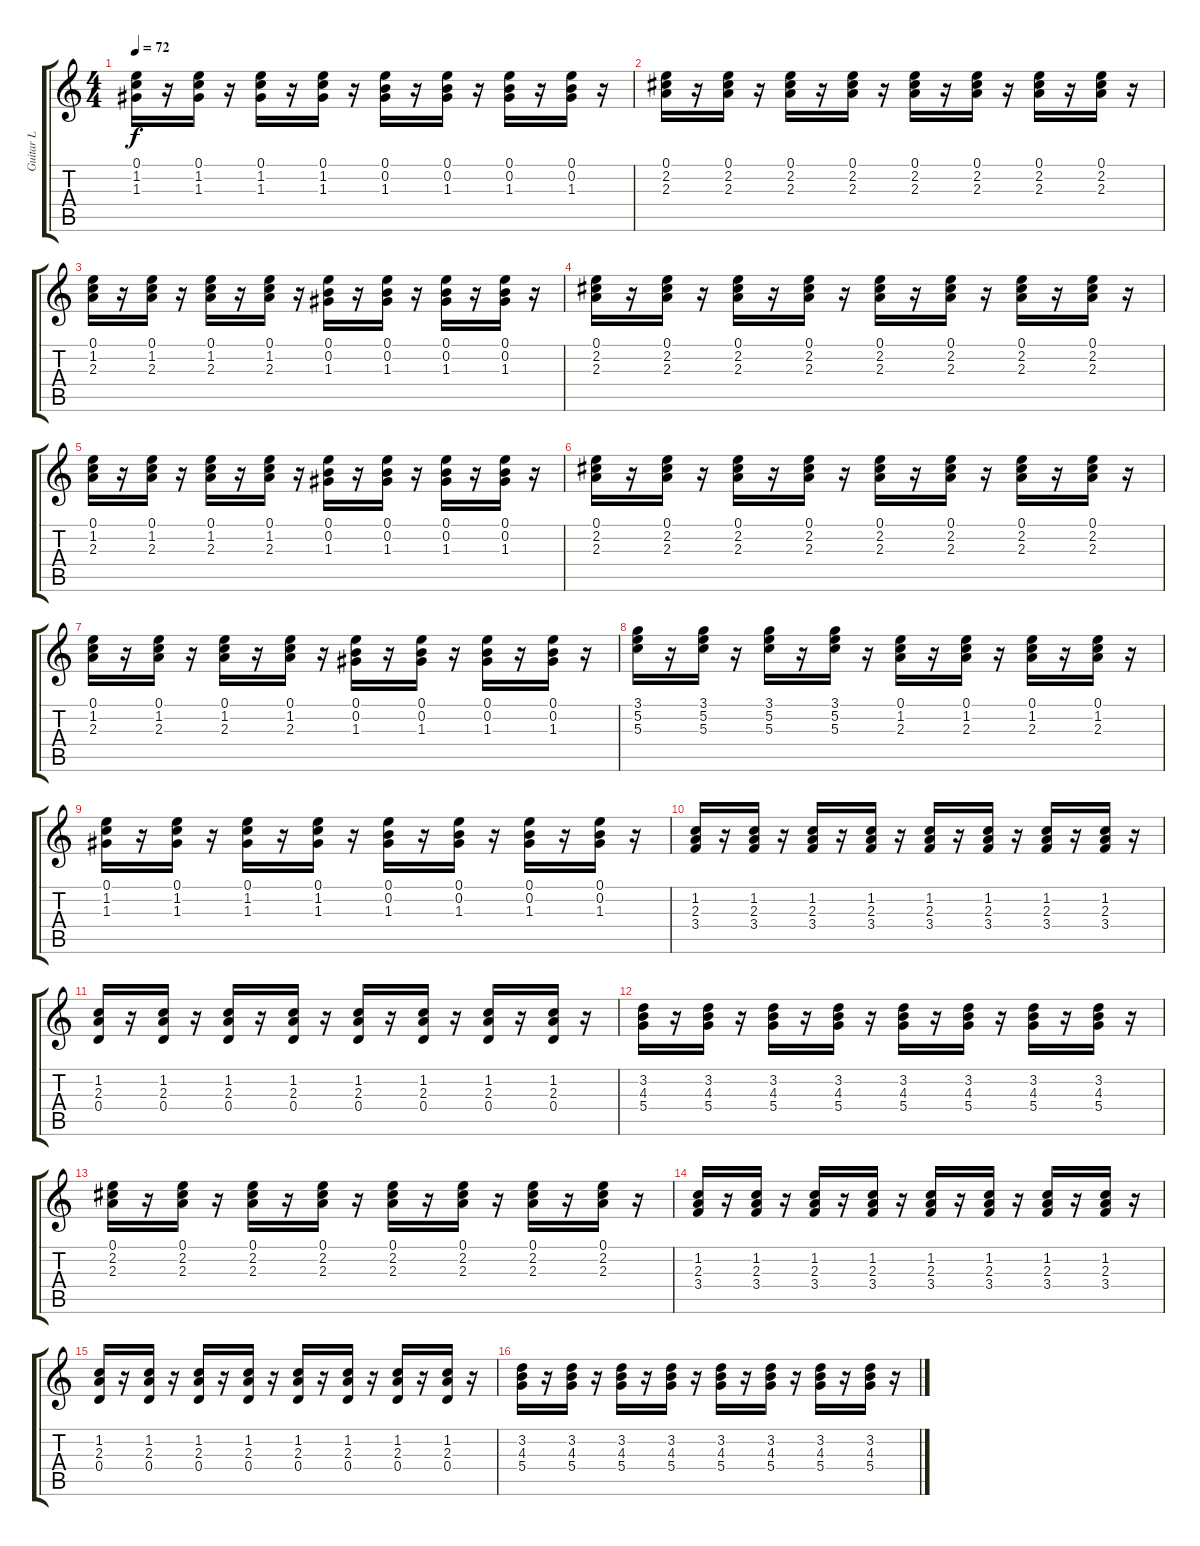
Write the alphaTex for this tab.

\track ("Guitar L" "Guitar L") {instrument acousticguitarsteel}
\staff {score tabs}
\tuning (E4 B3 G3 D3 A2 E2) {hide}
\ts (4 4)
\tempo 72
\clef g2
\ks c
(0.1 1.2 1.3).16{dy f} r.16 (0.1 1.2 1.3).16 r.16 (0.1 1.2 1.3).16 r.16 (0.1 1.2 1.3).16 r.16 (0.1 0.2 1.3).16 r.16 (0.1 0.2 1.3).16 r.16 (0.1 0.2 1.3).16 r.16 (0.1 0.2 1.3).16 r.16 |
(0.1 2.2 2.3).16 r.16 (0.1 2.2 2.3).16 r.16 (0.1 2.2 2.3).16 r.16 (0.1 2.2 2.3).16 r.16 (0.1 2.2 2.3).16 r.16 (0.1 2.2 2.3).16 r.16 (0.1 2.2 2.3).16 r.16 (0.1 2.2 2.3).16 r.16 |
(0.1 1.2 2.3).16 r.16 (0.1 1.2 2.3).16 r.16 (0.1 1.2 2.3).16 r.16 (0.1 1.2 2.3).16 r.16 (0.1 0.2 1.3).16 r.16 (0.1 0.2 1.3).16 r.16 (0.1 0.2 1.3).16 r.16 (0.1 0.2 1.3).16 r.16 |
(0.1 2.2 2.3).16 r.16 (0.1 2.2 2.3).16 r.16 (0.1 2.2 2.3).16 r.16 (0.1 2.2 2.3).16 r.16 (0.1 2.2 2.3).16 r.16 (0.1 2.2 2.3).16 r.16 (0.1 2.2 2.3).16 r.16 (0.1 2.2 2.3).16 r.16 |
(0.1 1.2 2.3).16 r.16 (0.1 1.2 2.3).16 r.16 (0.1 1.2 2.3).16 r.16 (0.1 1.2 2.3).16 r.16 (0.1 0.2 1.3).16 r.16 (0.1 0.2 1.3).16 r.16 (0.1 0.2 1.3).16 r.16 (0.1 0.2 1.3).16 r.16 |
(0.1 2.2 2.3).16 r.16 (0.1 2.2 2.3).16 r.16 (0.1 2.2 2.3).16 r.16 (0.1 2.2 2.3).16 r.16 (0.1 2.2 2.3).16 r.16 (0.1 2.2 2.3).16 r.16 (0.1 2.2 2.3).16 r.16 (0.1 2.2 2.3).16 r.16 |
(0.1 1.2 2.3).16 r.16 (0.1 1.2 2.3).16 r.16 (0.1 1.2 2.3).16 r.16 (0.1 1.2 2.3).16 r.16 (0.1 0.2 1.3).16 r.16 (0.1 0.2 1.3).16 r.16 (0.1 0.2 1.3).16 r.16 (0.1 0.2 1.3).16 r.16 |
(3.1 5.2 5.3).16 r.16 (3.1 5.2 5.3).16 r.16 (3.1 5.2 5.3).16 r.16 (3.1 5.2 5.3).16 r.16 (0.1 1.2 2.3).16 r.16 (0.1 1.2 2.3).16 r.16 (0.1 1.2 2.3).16 r.16 (0.1 1.2 2.3).16 r.16 |
(0.1 1.2 1.3).16 r.16 (0.1 1.2 1.3).16 r.16 (0.1 1.2 1.3).16 r.16 (0.1 1.2 1.3).16 r.16 (0.1 0.2 1.3).16 r.16 (0.1 0.2 1.3).16 r.16 (0.1 0.2 1.3).16 r.16 (0.1 0.2 1.3).16 r.16 |
(1.2 2.3 3.4).16 r.16 (1.2 2.3 3.4).16 r.16 (1.2 2.3 3.4).16 r.16 (1.2 2.3 3.4).16 r.16 (1.2 2.3 3.4).16 r.16 (1.2 2.3 3.4).16 r.16 (1.2 2.3 3.4).16 r.16 (1.2 2.3 3.4).16 r.16 |
(1.2 2.3 0.4).16 r.16 (1.2 2.3 0.4).16 r.16 (1.2 2.3 0.4).16 r.16 (1.2 2.3 0.4).16 r.16 (1.2 2.3 0.4).16 r.16 (1.2 2.3 0.4).16 r.16 (1.2 2.3 0.4).16 r.16 (1.2 2.3 0.4).16 r.16 |
(3.2 4.3 5.4).16 r.16 (3.2 4.3 5.4).16 r.16 (3.2 4.3 5.4).16 r.16 (3.2 4.3 5.4).16 r.16 (3.2 4.3 5.4).16 r.16 (3.2 4.3 5.4).16 r.16 (3.2 4.3 5.4).16 r.16 (3.2 4.3 5.4).16 r.16 |
(0.1 2.2 2.3).16 r.16 (0.1 2.2 2.3).16 r.16 (0.1 2.2 2.3).16 r.16 (0.1 2.2 2.3).16 r.16 (0.1 2.2 2.3).16 r.16 (0.1 2.2 2.3).16 r.16 (0.1 2.2 2.3).16 r.16 (0.1 2.2 2.3).16 r.16 |
(1.2 2.3 3.4).16 r.16 (1.2 2.3 3.4).16 r.16 (1.2 2.3 3.4).16 r.16 (1.2 2.3 3.4).16 r.16 (1.2 2.3 3.4).16 r.16 (1.2 2.3 3.4).16 r.16 (1.2 2.3 3.4).16 r.16 (1.2 2.3 3.4).16 r.16 |
(1.2 2.3 0.4).16 r.16 (1.2 2.3 0.4).16 r.16 (1.2 2.3 0.4).16 r.16 (1.2 2.3 0.4).16 r.16 (1.2 2.3 0.4).16 r.16 (1.2 2.3 0.4).16 r.16 (1.2 2.3 0.4).16 r.16 (1.2 2.3 0.4).16 r.16 |
(3.2 4.3 5.4).16 r.16 (3.2 4.3 5.4).16 r.16 (3.2 4.3 5.4).16 r.16 (3.2 4.3 5.4).16 r.16 (3.2 4.3 5.4).16 r.16 (3.2 4.3 5.4).16 r.16 (3.2 4.3 5.4).16 r.16 (3.2 4.3 5.4).16 r.16
